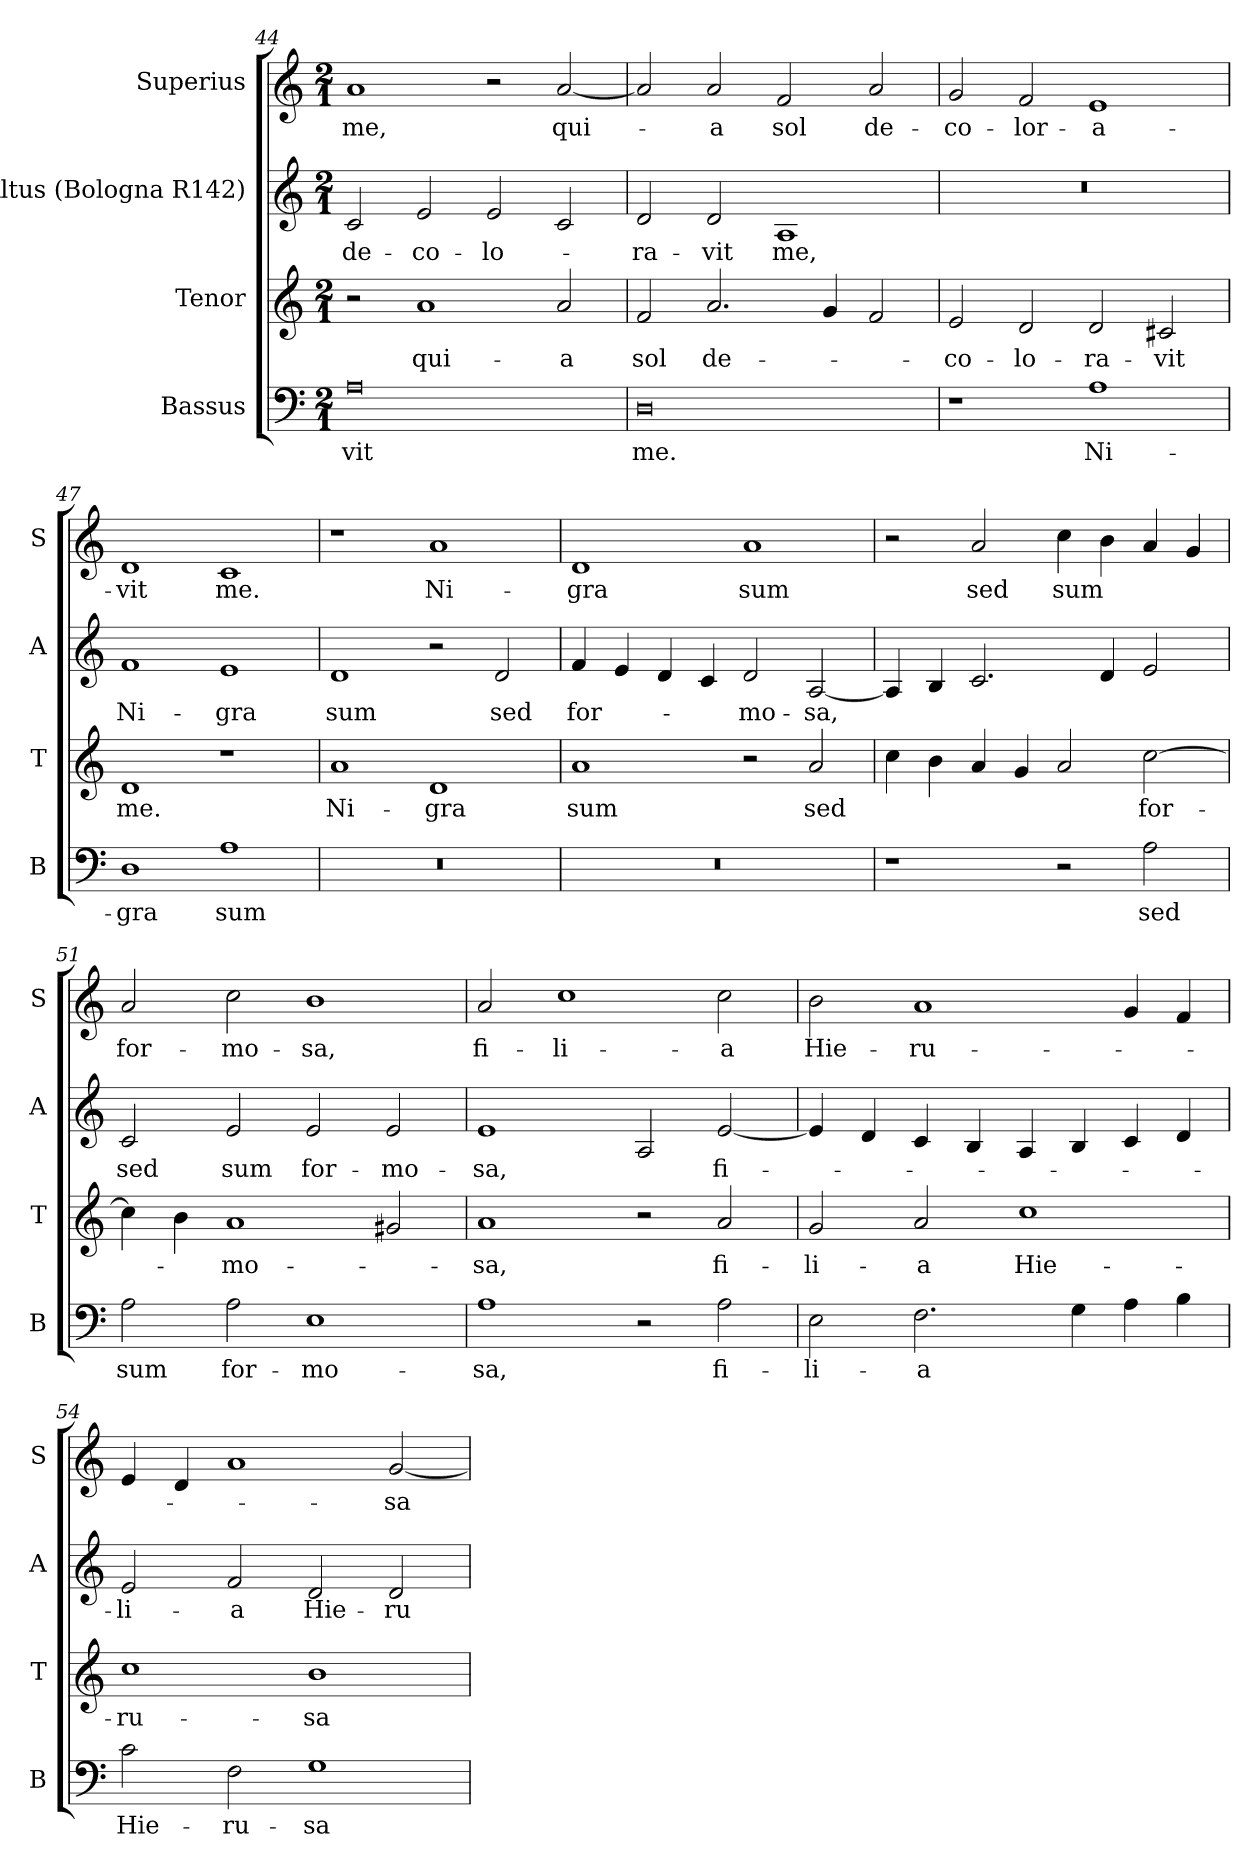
**kern	**text	**kern	**text	**kern	**text	**kern	**text
*part4	*part4	*part3	*part3	*part2	*part2	*part1	*part1
*staff4	*staff4	*staff3	*staff3	*staff2	*staff2	*staff1	*staff1
*I"Bassus	*	*I"Tenor	*	*I"Altus (Bologna R142)	*	*I"Superius	*
*I'B	*	*I'T	*	*I'A	*	*I'S	*
*clefF4	*	*clefG2	*	*clefG2	*	*clefG2	*
*k[]	*	*k[]	*	*k[]	*	*k[]	*
*C:	*	*C:	*	*C:	*	*C:	*
*M2/1	*	*M2/1	*	*M2/1	*	*M2/1	*
=44	=44	=44	=44	=44	=44	=44	=44
0A	-vit	2r	.	2c	de-	1a	me,
.	.	1a	qui-	2e	-co-	.	.
.	.	.	.	2e	-lo-	2r	.
.	.	2a	-a	2c	.	[2a	qui-
=45	=45	=45	=45	=45	=45	=45	=45
0D	me.	2f	sol	2d	-ra-	2a]	.
.	.	2.a	de-	2d	-vit	2a	-a
.	.	.	.	1A	me,	2f	sol
.	.	4g	.	.	.	.	.
.	.	2f	.	.	.	2a	de-
=46	=46	=46	=46	=46	=46	=46	=46
1r	.	2e	-co-	0r	.	2g	-co-
.	.	2d	-lo-	.	.	2f	-lor-
1A	Ni-	2d	-ra-	.	.	1e	-a-
.	.	2c#X	-vit	.	.	.	.
=47	=47	=47	=47	=47	=47	=47	=47
1D	-gra	1d	me.	1f	Ni-	1d	-vit
1A	sum	1r	.	1e	-gra	1c	me.
=48	=48	=48	=48	=48	=48	=48	=48
0r	.	1a	Ni-	1d	sum	1r	.
.	.	1d	-gra	2r	.	1a	Ni-
.	.	.	.	2d	sed	.	.
=49	=49	=49	=49	=49	=49	=49	=49
0r	.	1a	sum	4f	for-	1d	-gra
.	.	.	.	4e	.	.	.
.	.	.	.	4d	.	.	.
.	.	.	.	4c	.	.	.
.	.	2r	.	2d	-mo-	1a	sum
.	.	2a	sed	[2A	-sa,	.	.
=50	=50	=50	=50	=50	=50	=50	=50
1r	.	4cc	.	4A]	.	2r	.
.	.	4b	.	4B	.	.	.
.	.	4a	.	2.c	.	2a	sed
.	.	4g	.	.	.	.	.
2r	.	2a	.	.	.	4cc	sum
.	.	.	.	4d	.	4b	.
2A	sed	[2cc	for-	2e	.	4a	.
.	.	.	.	.	.	4g	.
=51	=51	=51	=51	=51	=51	=51	=51
2A	sum	4cc]	.	2c	sed	2a	for-
.	.	4b	.	.	.	.	.
2A	for-	1a	-mo-	2e	sum	2cc	-mo-
1E	-mo-	.	.	2e	for-	1b	-sa,
.	.	2g#X	.	2e	-mo-	.	.
=52	=52	=52	=52	=52	=52	=52	=52
1A	-sa,	1a	-sa,	1e	-sa,	2a	fi-
.	.	.	.	.	.	1cc	-li-
2r	.	2r	.	2A	.	.	.
2A	fi-	2a	fi-	[2e	fi-	2cc	-a
=53	=53	=53	=53	=53	=53	=53	=53
2E	-li-	2g	-li-	4e]	.	2b	Hie-
.	.	.	.	4d	.	.	.
2.F	-a	2a	-a	4c	.	1a	-ru-
.	.	.	.	4B	.	.	.
.	.	1cc	Hie-	4A	.	.	.
4G	.	.	.	4B	.	.	.
4A	.	.	.	4c	.	4g	.
4B	.	.	.	4d	.	4f	.
=54	=54	=54	=54	=54	=54	=54	=54
2c	Hie-	1cc	-ru-	2e	-li-	4e	.
.	.	.	.	.	.	4d	.
2F	-ru-	.	.	2f	-a	1a	.
1G	-sa-	1b	-sa-	2d	Hie-	.	.
.	.	.	.	2d	-ru-	[2g	-sa-
=	=	=	=	=	=	=	=
*-	*-	*-	*-	*-	*-	*-	*-
